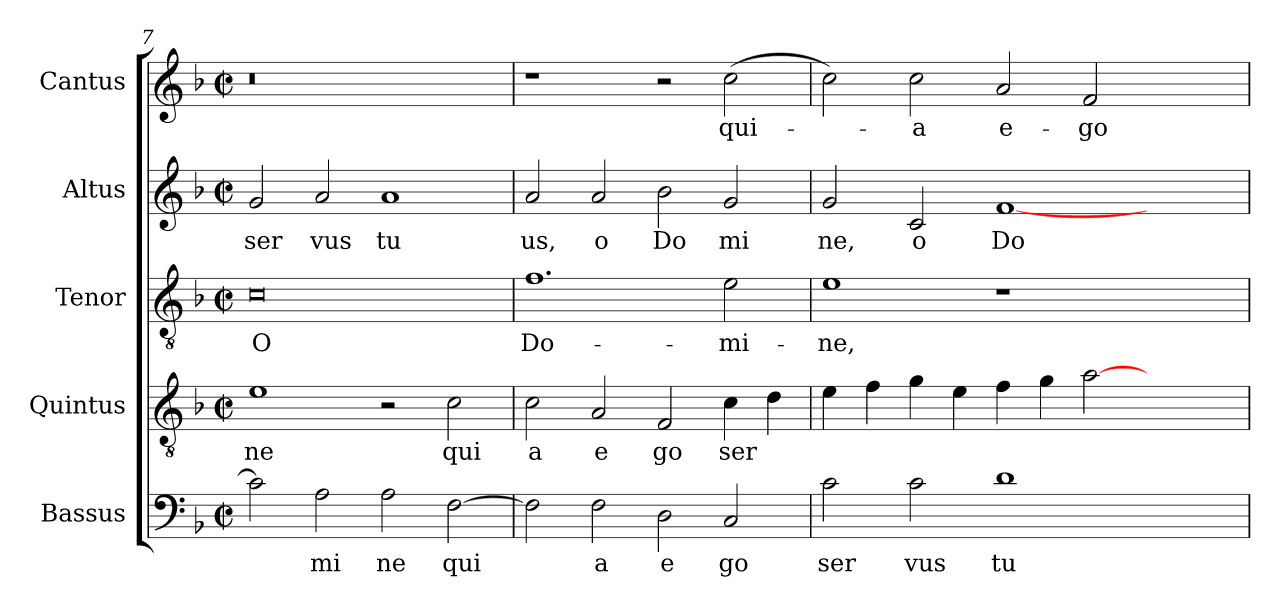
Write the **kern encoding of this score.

**kern	**text	**kern	**text	**kern	**text	**kern	**text	**kern	**text
*part5	*part5	*part4	*part4	*part3	*part3	*part2	*part2	*part1	*part1
*staff5	*staff5	*staff4	*staff4	*staff3	*staff3	*staff2	*staff2	*staff1	*staff1
*I"Bassus	*	*I"Quintus	*	*I"Tenor	*	*I"Altus	*	*I"Cantus	*
!!LO:LB:g=z
*clefF4	*	*clefGv2	*	*clefGv2	*	*clefG2	*	*clefG2	*
*k[b-]	*	*k[b-]	*	*k[b-]	*	*k[b-]	*	*k[b-]	*
*F:	*	*F:	*	*F:	*	*F:	*	*F:	*
*M2/2	*	*M2/2	*	*M2/2	*	*M2/2	*	*M2/2	*
*met(c|)	*	*met(c|)	*	*met(c|)	*	*met(c|)	*	*met(c|)	*
=7	=7	=7	=7	=7	=7	=7	=7	=7	=7
!	!	!	!LO:LY:b:cj	!	!LO:LY:b:cj	!	!LO:LY:b:cj	!	!
2c\]	.	1e	ne	0c	O	2g/	ser	0r	.
!	!LO:LY:b:cj	!	!	!	!	!	!LO:LY:b:cj	!	!
2A\	mi	.	.	.	.	2a/	vus	.	.
!	!LO:LY:b:cj	!	!	!	!	!	!LO:LY:b:cj	!	!
2A\	ne	2r	.	.	.	1a	tu	.	.
!	!LO:LY:b	!	!LO:LY:b:cj	!	!	!	!	!	!
[>2F\	qui	2c\	qui	.	.	.	.	.	.
=8	=8	=8	=8	=8	=8	=8	=8	=8	=8
!	!	!	!LO:LY:b:cj	!	!LO:LY:b:cj	!	!LO:LY:b:cj	!	!
2F\]	.	2c\	a	1.f	Do-	2a/	us,	1r	.
!	!LO:LY:b:cj	!	!LO:LY:b:cj	!	!	!	!LO:LY:b:cj	!	!
2F\	a	2A/	e	.	.	2a/	o	.	.
!	!LO:LY:b:cj	!	!LO:LY:b:cj	!	!	!	!LO:LY:b:cj	!	!
2D\	e	2F/	go	.	.	2b-\	Do	2r	.
!	!LO:LY:b:cj	!	!LO:LY:b	!	!LO:LY:b:cj	!	!LO:LY:b:cj	!	!LO:LY:b
2C/	go	4c\	ser	2e\	-mi-	2g/	mi	(>2cc\	qui-
.	.	4d\	.	.	.	.	.	.	.
=9	=9	=9	=9	=9	=9	=9	=9	=9	=9
!	!LO:LY:b:cj	!	!	!	!LO:LY:b:cj	!	!LO:LY:b:cj	!	!
2c\	ser	4e\	.	1e	-ne,	2g/	ne,	2cc\)	.
.	.	4f\	.	.	.	.	.	.	.
!	!LO:LY:b:cj	!	!	!	!	!	!LO:LY:b:cj	!	!LO:LY:b:cj
2c\	vus	4g\	.	.	.	2c/	o	2cc\	-a
.	.	4e\	.	.	.	.	.	.	.
!	!LO:LY:b:cj	!	!	!LO:N:vis=1	!	!	!LO:LY:b:cj	!	!LO:LY:b:cj
1d	tu	4f\	.	0r	.	[<1f	Do	2a/	e-
.	.	4g\	.	.	.	.	.	.	.
!	!	!	!	!	!	!	!	!	!LO:LY:b:cj
.	.	[>2a\	.	.	.	.	.	2f/	-go
1ryy	.	1ryy	.	.	.	1ryy	.	1ryy	.
=	=	=	=	=	=	=	=	=	=
*-	*-	*-	*-	*-	*-	*-	*-	*-	*-
